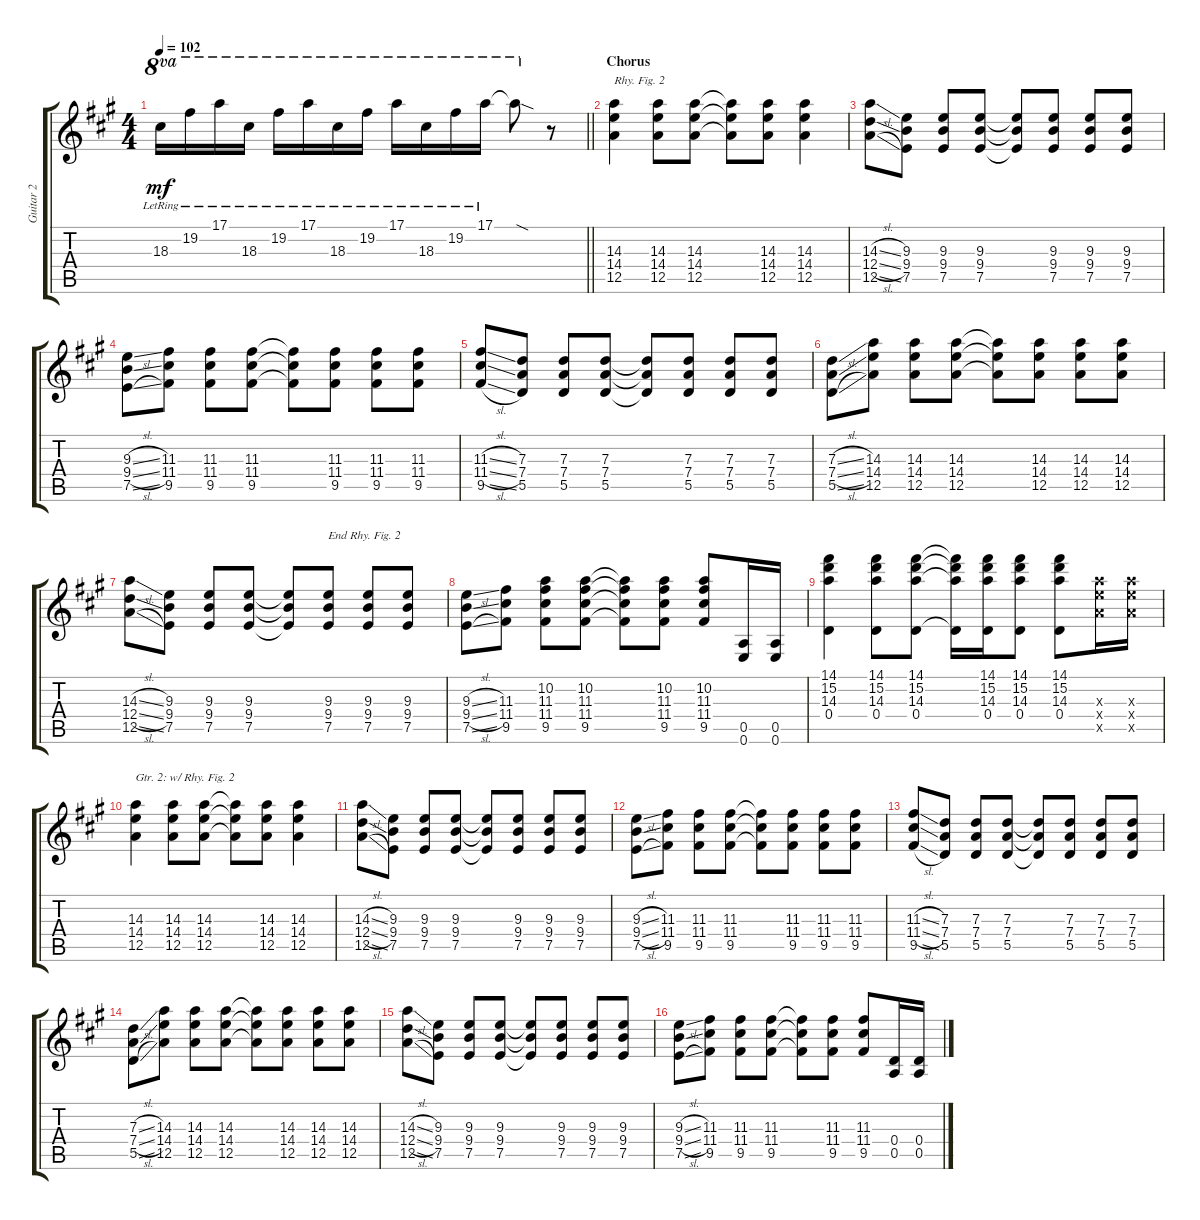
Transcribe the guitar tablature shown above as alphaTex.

\track ("Guitar 2" "Guitar 2") {instrument electricguitarclean}
\staff {score tabs}
\tuning (E4 B3 G3 D3 A2 E2) {hide}
\ts (4 4)
\tempo 102
\clef g2
\barLineRight lightlight
\ks f#minor
18.3{lr}.16{ot 8va dy mf} 19.2{lr}.16{ot 8va} 17.1{lr}.16{ot 8va} 18.3{lr}.16{ot 8va} 19.2{lr}.16{ot 8va} 17.1{lr}.16{ot 8va} 18.3{lr}.16{ot 8va} 19.2{lr}.16{ot 8va} 17.1{lr}.16{ot 8va} 18.3{lr}.16{ot 8va} 19.2{lr}.16{ot 8va} 17.1{lr}.16{ot 8va} 17.1{sod t}.8{ot 8va} r.8 |
\section ("" "Chorus")
(14.3 14.4 12.5).4{txt "Rhy. Fig. 2"} (14.3 14.4 12.5).8 (14.3 14.4 12.5).8 (14.3{t} 14.4{t} 12.5{t}).8 (14.3 14.4 12.5).8 (14.3 14.4 12.5).4 |
(14.3{sl} 12.4{sl} 12.5{sl}).8 (9.3 9.4 7.5).8 (9.3 9.4 7.5).8 (9.3 9.4 7.5).8 (9.3{t} 9.4{t} 7.5{t}).8 (9.3 9.4 7.5).8 (9.3 9.4 7.5).8 (9.3 9.4 7.5).8 |
(9.3{sl} 9.4{sl} 7.5{sl}).8 (11.3 11.4 9.5).8 (11.3 11.4 9.5).8 (11.3 11.4 9.5).8 (11.3{t} 11.4{t} 9.5{t}).8 (11.3 11.4 9.5).8 (11.3 11.4 9.5).8 (11.3 11.4 9.5).8 |
(11.3{sl} 11.4{sl} 9.5{sl}).8 (7.3 7.4 5.5).8 (7.3 7.4 5.5).8 (7.3 7.4 5.5).8 (7.3{t} 7.4{t} 5.5{t}).8 (7.3 7.4 5.5).8 (7.3 7.4 5.5).8 (7.3 7.4 5.5).8 |
(7.3{sl} 7.4{sl} 5.5{sl}).8 (14.3 14.4 12.5).8 (14.3 14.4 12.5).8 (14.3 14.4 12.5).8 (14.3{t} 14.4{t} 12.5{t}).8 (14.3 14.4 12.5).8 (14.3 14.4 12.5).8 (14.3 14.4 12.5).8 |
(14.3{sl} 12.4{sl} 12.5{sl}).8 (9.3 9.4 7.5).8 (9.3 9.4 7.5).8 (9.3 9.4 7.5).8 (9.3{t} 9.4{t} 7.5{t}).8 (9.3 9.4 7.5).8{txt "End Rhy. Fig. 2"} (9.3 9.4 7.5).8 (9.3 9.4 7.5).8 |
(9.3{sl} 9.4{sl} 7.5{sl}).8 (11.3 11.4 9.5).8 (10.2 11.3 11.4 9.5).8 (10.2 11.3 11.4 9.5).8 (10.2{t} 11.3{t} 11.4{t} 9.5{t}).8 (10.2 11.3 11.4 9.5).8 (10.2 11.3 11.4 9.5).8 (0.5 0.6).16 (0.5 0.6).16 |
(14.1 15.2 14.3 0.4).4 (14.1 15.2 14.3 0.4).8 (14.1 15.2 14.3 0.4).8 (14.1{t} 15.2{t} 14.3{t} 0.4{t}).16 (14.1 15.2 14.3 0.4).16 (14.1 15.2 14.3 0.4).8 (14.1 15.2 14.3 0.4).8 (14.3{x} 14.4{x} 12.5{x}).16 (14.3{x} 14.4{x} 12.5{x}).16 |
(14.3 14.4 12.5).4{txt "Gtr. 2: w/ Rhy. Fig. 2"} (14.3 14.4 12.5).8 (14.3 14.4 12.5).8 (14.3{t} 14.4{t} 12.5{t}).8 (14.3 14.4 12.5).8 (14.3 14.4 12.5).4 |
(14.3{sl} 12.4{sl} 12.5{sl}).8 (9.3 9.4 7.5).8 (9.3 9.4 7.5).8 (9.3 9.4 7.5).8 (9.3{t} 9.4{t} 7.5{t}).8 (9.3 9.4 7.5).8 (9.3 9.4 7.5).8 (9.3 9.4 7.5).8 |
(9.3{sl} 9.4{sl} 7.5{sl}).8 (11.3 11.4 9.5).8 (11.3 11.4 9.5).8 (11.3 11.4 9.5).8 (11.3{t} 11.4{t} 9.5{t}).8 (11.3 11.4 9.5).8 (11.3 11.4 9.5).8 (11.3 11.4 9.5).8 |
(11.3{sl} 11.4{sl} 9.5{sl}).8 (7.3 7.4 5.5).8 (7.3 7.4 5.5).8 (7.3 7.4 5.5).8 (7.3{t} 7.4{t} 5.5{t}).8 (7.3 7.4 5.5).8 (7.3 7.4 5.5).8 (7.3 7.4 5.5).8 |
(7.3{sl} 7.4{sl} 5.5{sl}).8 (14.3 14.4 12.5).8 (14.3 14.4 12.5).8 (14.3 14.4 12.5).8 (14.3{t} 14.4{t} 12.5{t}).8 (14.3 14.4 12.5).8 (14.3 14.4 12.5).8 (14.3 14.4 12.5).8 |
(14.3{sl} 12.4{sl} 12.5{sl}).8 (9.3 9.4 7.5).8 (9.3 9.4 7.5).8 (9.3 9.4 7.5).8 (9.3{t} 9.4{t} 7.5{t}).8 (9.3 9.4 7.5).8 (9.3 9.4 7.5).8 (9.3 9.4 7.5).8 |
(9.3{sl} 9.4{sl} 7.5{sl}).8 (11.3 11.4 9.5).8 (11.3 11.4 9.5).8 (11.3 11.4 9.5).8 (11.3{t} 11.4{t} 9.5{t}).8 (11.3 11.4 9.5).8 (11.3 11.4 9.5).8 (0.4 0.5).16 (0.4 0.5).16
